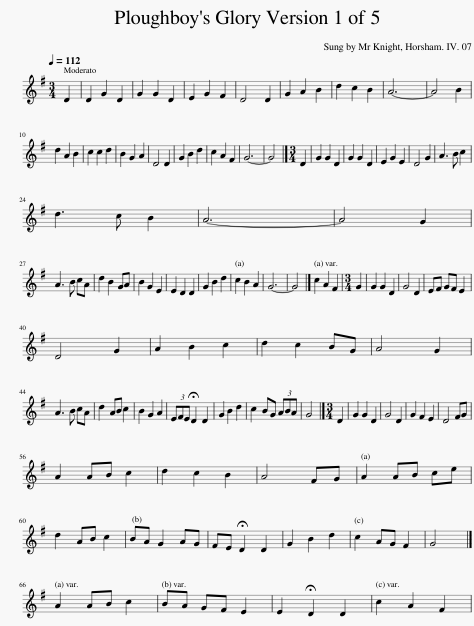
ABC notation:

X:1
L:1/8
Q:1/4=112
M:3/4
I:linebreak $
K:G
V:1 treble
V:1
 D2 | D2 G2 D2 | G2 G2 D2 | E2 G2 F2 | D4 D2 | %5
 G2 A2 B2 | d2 c2 B2 | A6- | A4 B2 |$ d2 A2 B2 | %10
 c2 c2 d2 | B2 G2 A2 | D4 D2 | G2 B2 d2 | c2 A2 F2 | %15
 G6- | G4 |][M:3/4] D2 | G2 G2 D2 | G2 G2 D2 | %20
 E2 G2 E2 | D4 G2 | A3 B c2 |$ d3 c B2 | A6- | %25
 A4 G2 |$ A3 B cA | d2 B2 GA | B2 G2 E2 | E2 D2 D2 | %30
 G2 B2 d2 | c2 B2 A2 | G6- | G4 |] c2 A2 F2 | %35
[M:3/4] G2 | G2 G2 D2 | G4 D2 | EF GF E2 |$ D4 G2 | %40
 A2 B2 c2 | d2 c2 BG | A4 G2 |$ A3 B cA | d2 AB c2 | %45
 B2 G2 A2 | (3EFE !fermata!D2 D2 | G2 B2 d2 | c2 BG (3ABA | G4 |] %50
[M:3/4] D2 | G2 G2 D2 | G4 D2 | G2 F2 E2 | D4 FG |$ %55
 A2 AB c2 | d2 c2 B2 | A4 FG | A2 AB ce |$ d2 AB c2 | %60
 BA G2 AG | FE !fermata!D2 D2 | G2 B2 d2 | c2 AG F2 | G4 |]$ %65
 A2 AB c2 | BA GF E2 | E2 !fermata!D2 D2 | c2 A2 F2 | %69
